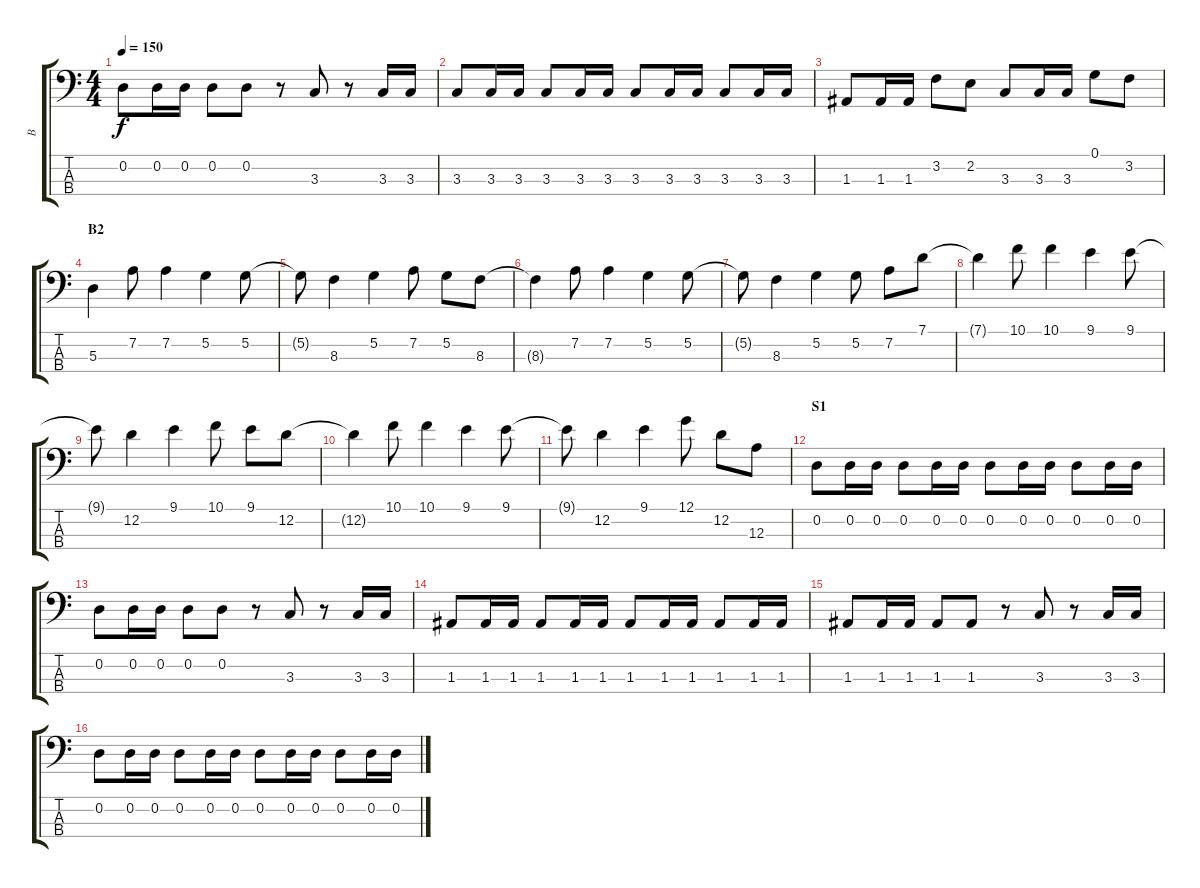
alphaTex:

\track ("B" "B") {instrument electricbassfinger}
\staff {score tabs}
\tuning (G2 D2 A1 E1) {hide}
\ts (4 4)
\tempo 150
\clef f4
\ks c
0.2.8{dy f} 0.2.16 0.2.16 0.2.8 0.2.8 r.8 3.3.8 r.8 3.3.16 3.3.16 |
3.3.8 3.3.16 3.3.16 3.3.8 3.3.16 3.3.16 3.3.8 3.3.16 3.3.16 3.3.8 3.3.16 3.3.16 |
1.3.8 1.3.16 1.3.16 3.2.8 2.2.8 3.3.8 3.3.16 3.3.16 0.1.8 3.2.8 |
\section ("" "B2")
5.3.4 7.2.8 7.2.4 5.2.4 5.2.8 |
5.2{t}.8 8.3.4 5.2.4 7.2.8 5.2.8 8.3.8 |
8.3{t}.4 7.2.8 7.2.4 5.2.4 5.2.8 |
5.2{t}.8 8.3.4 5.2.4 5.2.8 7.2.8 7.1.8 |
7.1{t}.4 10.1.8 10.1.4 9.1.4 9.1.8 |
9.1{t}.8 12.2.4 9.1.4 10.1.8 9.1.8 12.2.8 |
12.2{t}.4 10.1.8 10.1.4 9.1.4 9.1.8 |
9.1{t}.8 12.2.4 9.1.4 12.1.8 12.2.8 12.3.8 |
\section ("" "S1")
0.2.8 0.2.16 0.2.16 0.2.8 0.2.16 0.2.16 0.2.8 0.2.16 0.2.16 0.2.8 0.2.16 0.2.16 |
0.2.8 0.2.16 0.2.16 0.2.8 0.2.8 r.8 3.3.8 r.8 3.3.16 3.3.16 |
1.3.8 1.3.16 1.3.16 1.3.8 1.3.16 1.3.16 1.3.8 1.3.16 1.3.16 1.3.8 1.3.16 1.3.16 |
1.3.8 1.3.16 1.3.16 1.3.8 1.3.8 r.8 3.3.8 r.8 3.3.16 3.3.16 |
0.2.8 0.2.16 0.2.16 0.2.8 0.2.16 0.2.16 0.2.8 0.2.16 0.2.16 0.2.8 0.2.16 0.2.16
